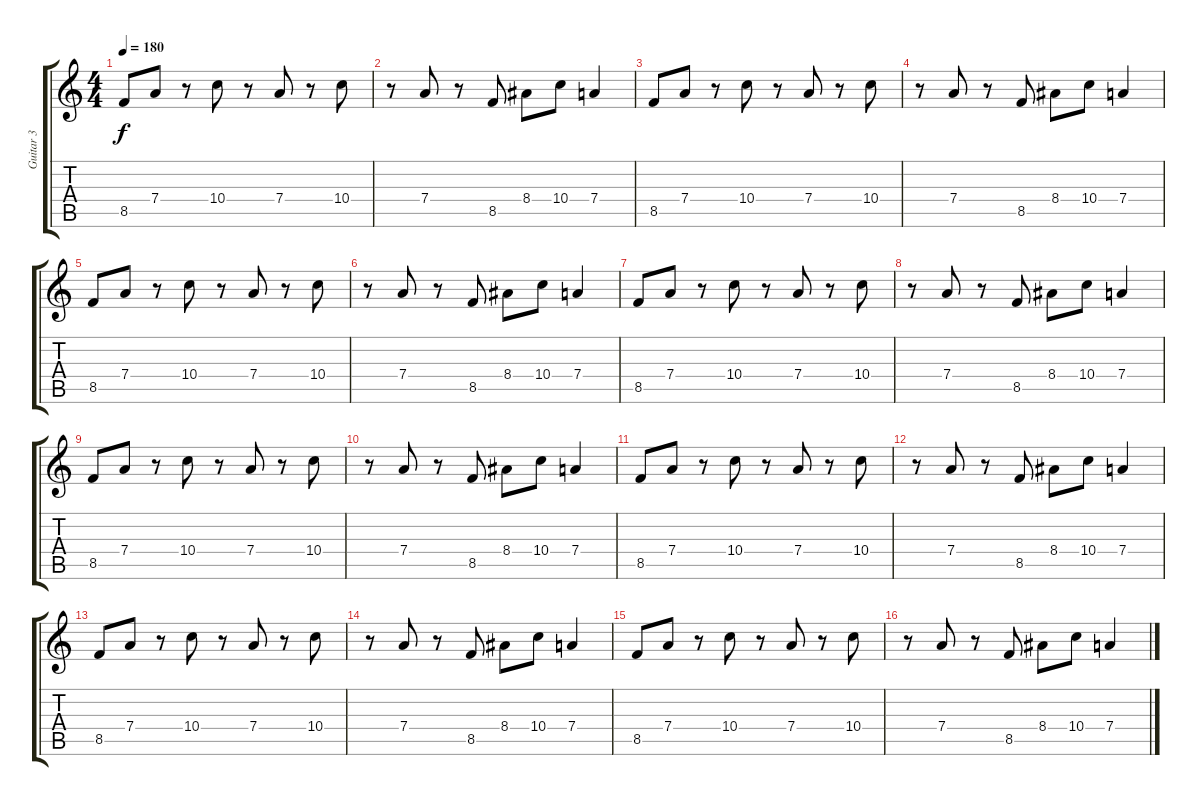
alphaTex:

\track ("Guitar 3" "Guitar 3") {instrument electricguitarmuted}
\staff {score tabs}
\tuning (E4 B3 G3 D3 A2 E2) {hide}
\ts (4 4)
\tempo 180
\clef g2
\ks c
8.5.8{dy f} 7.4.8 r.8 10.4.8 r.8 7.4.8 r.8 10.4.8 |
r.8 7.4.8 r.8 8.5.8 8.4.8 10.4.8 7.4.4 |
8.5.8 7.4.8 r.8 10.4.8 r.8 7.4.8 r.8 10.4.8 |
r.8 7.4.8 r.8 8.5.8 8.4.8 10.4.8 7.4.4 |
8.5.8 7.4.8 r.8 10.4.8 r.8 7.4.8 r.8 10.4.8 |
r.8 7.4.8 r.8 8.5.8 8.4.8 10.4.8 7.4.4 |
8.5.8 7.4.8 r.8 10.4.8 r.8 7.4.8 r.8 10.4.8 |
r.8 7.4.8 r.8 8.5.8 8.4.8 10.4.8 7.4.4 |
8.5.8 7.4.8 r.8 10.4.8 r.8 7.4.8 r.8 10.4.8 |
r.8 7.4.8 r.8 8.5.8 8.4.8 10.4.8 7.4.4 |
8.5.8 7.4.8 r.8 10.4.8 r.8 7.4.8 r.8 10.4.8 |
r.8 7.4.8 r.8 8.5.8 8.4.8 10.4.8 7.4.4 |
8.5.8 7.4.8 r.8 10.4.8 r.8 7.4.8 r.8 10.4.8 |
r.8 7.4.8 r.8 8.5.8 8.4.8 10.4.8 7.4.4 |
8.5.8 7.4.8 r.8 10.4.8 r.8 7.4.8 r.8 10.4.8 |
r.8 7.4.8 r.8 8.5.8 8.4.8 10.4.8 7.4.4
